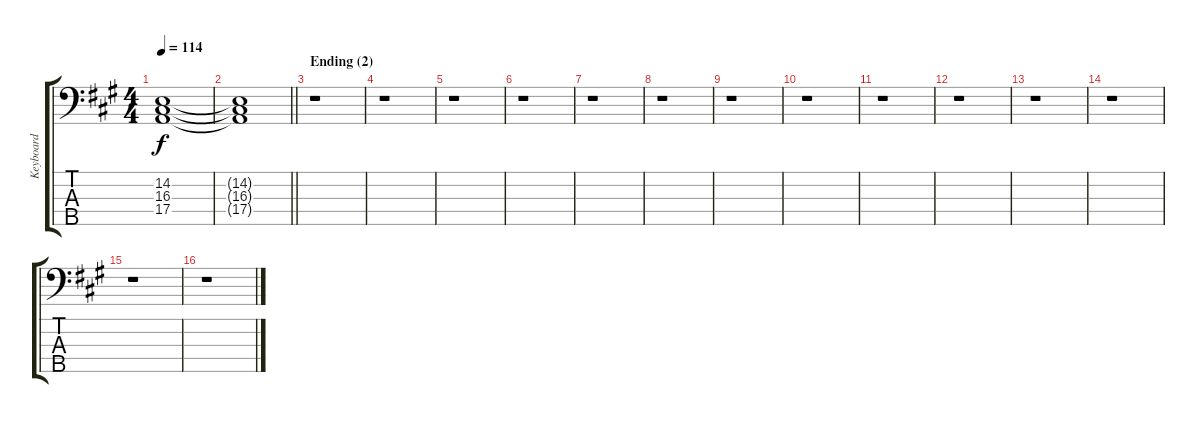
\track ("Keyboard" "Keyboard") {instrument drawbarorgan}
\staff {score tabs}
\tuning (G2 D2 A1 E1 B0) {hide}
\ts (4 4)
\tempo 114
\clef f4
\ks a
(14.2 16.3 17.4).1{dy f} |
\barLineRight lightlight
(14.2{t} 16.3{t} 17.4{t}).1 |
\section ("" "Ending (2)")
r.1 |
r.1 |
r.1 |
r.1 |
r.1 |
r.1 |
r.1 |
r.1 |
r.1 |
r.1 |
r.1 |
r.1 |
r.1 |
r.1
